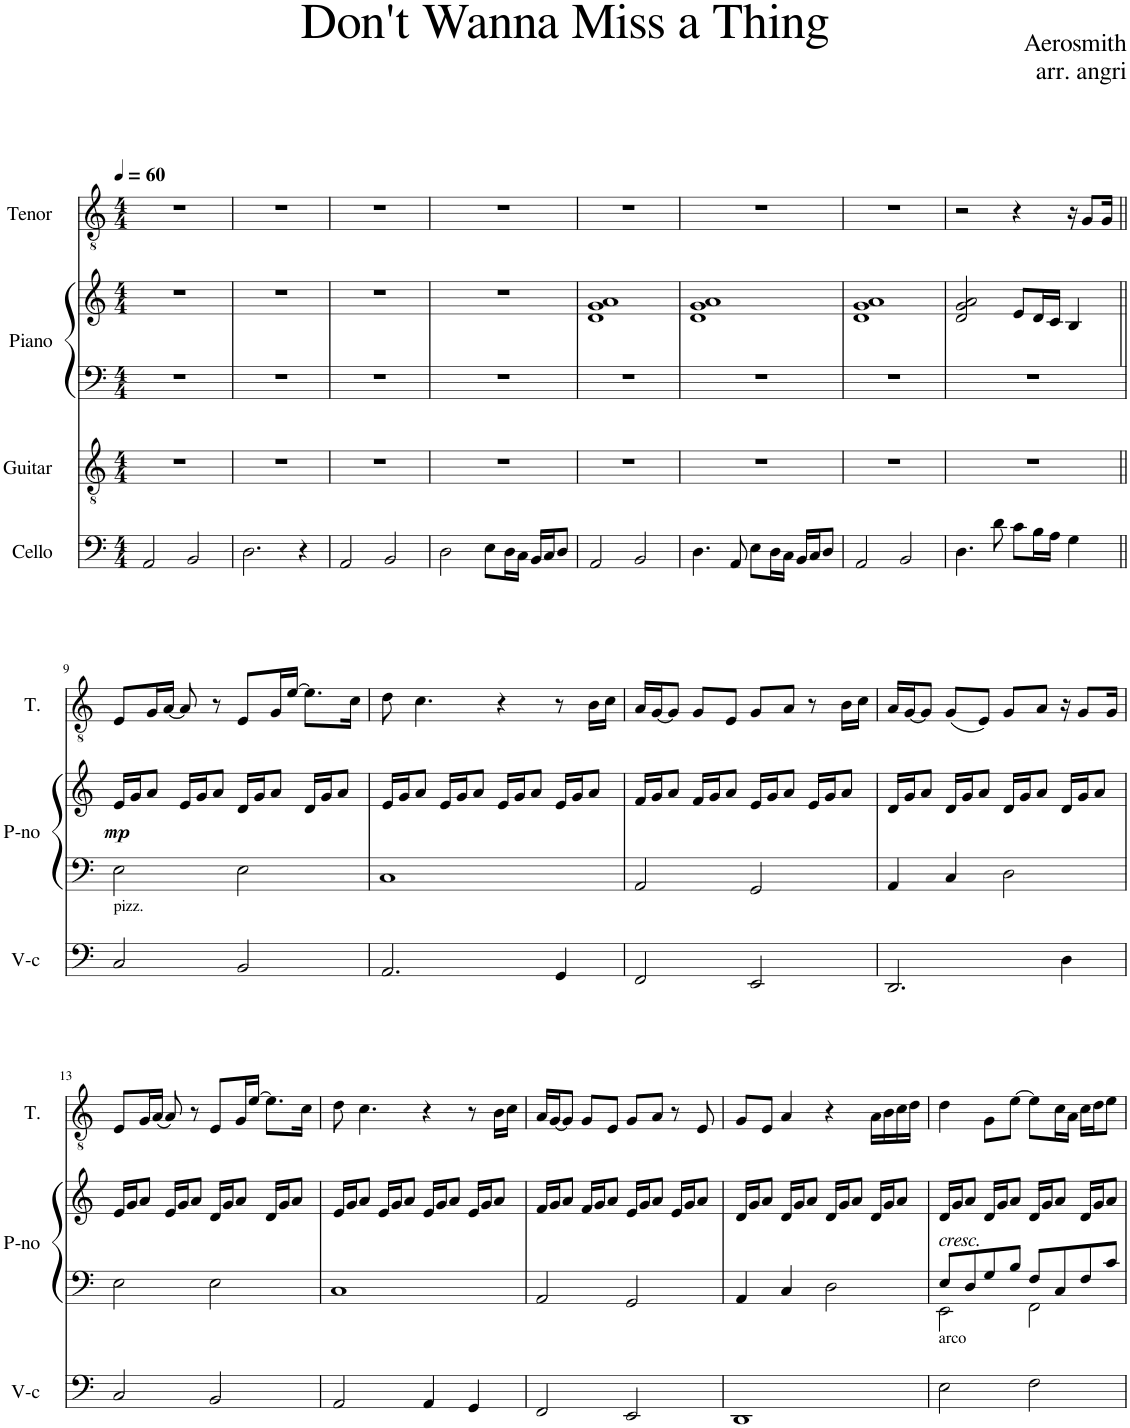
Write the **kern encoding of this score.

**kern	**kern	**kern	**kern	**dynam	**kern
*part4	*part3	*part2	*part2	*part2	*part1
*staff5	*staff4	*staff3	*staff2	*staff2/3	*staff1
*I"Cello	*I"Guitar	*I"Piano	*	*	*I"Tenor
*	*I'Guit	*I'P-no	*	*	*I'T.
*clefF4	*clefGv2	*clefF4	*clefG2	*	*clefGv2
*k[]	*k[]	*k[]	*k[]	*	*k[]
*M4/4	*M4/4	*M4/4	*M4/4	*	*M4/4
*MM60	*MM60	*MM60	*MM60	*	*MM60
=1	=1	=1	=1	=1	=1
2AA/	1r	1r	1r	.	1r
2BB/	.	.	.	.	.
=2	=2	=2	=2	=2	=2
2.D\	1r	1r	1r	.	1r
4r	.	.	.	.	.
=3	=3	=3	=3	=3	=3
2AA/	1r	1r	1r	.	1r
2BB/	.	.	.	.	.
=4	=4	=4	=4	=4	=4
2D\	1r	1r	1r	.	1r
8E\L	.	.	.	.	.
16D\L	.	.	.	.	.
16C\JJ	.	.	.	.	.
16BB/LL	.	.	.	.	.
16C/J	.	.	.	.	.
8D/J	.	.	.	.	.
=5	=5	=5	=5	=5	=5
2AA/	1r	1r	1d 1g 1a	.	1r
2BB/	.	.	.	.	.
=6	=6	=6	=6	=6	=6
4.D\	1r	1r	1d 1g 1a	.	1r
8AA/	.	.	.	.	.
8E\L	.	.	.	.	.
16D\L	.	.	.	.	.
16C\JJ	.	.	.	.	.
16BB/LL	.	.	.	.	.
16C/J	.	.	.	.	.
8D/J	.	.	.	.	.
=7	=7	=7	=7	=7	=7
2AA/	1r	1r	1d 1g 1a	.	1r
2BB/	.	.	.	.	.
=8	=8	=8	=8	=8	=8
4.D\	1r	1r	2d/ 2g/ 2a/	.	2r
8d\	.	.	.	.	.
8c\L	.	.	8e/L	.	4r
16B\L	.	.	16d/L	.	.
16A\JJ	.	.	16c/JJ	.	.
4G\	.	.	4B/	.	16r
.	.	.	.	.	8G/L
.	.	.	.	.	16G/Jk
!!LO:LB:g=z
=9||	=9||	=9||	=9||	=9||	=9||
!LO:TX:a:t=pizz.	!	!	!	!	!
!	!	!	!	!LO:DY:b	!
2C/	1r	2E\	16e/LL	mp	8E/L
.	.	.	16g/J	.	.
.	.	.	8a/J	.	16G/L
.	.	.	.	.	[16A/JJ
.	.	.	16e/LL	.	8A/]
.	.	.	16g/J	.	.
.	.	.	8a/J	.	8r
2BB/	.	2E\	16d/LL	.	8E/L
.	.	.	16g/J	.	.
.	.	.	8a/J	.	16G/L
.	.	.	.	.	[16e/JJ
.	.	.	16d/LL	.	8.e\L]
.	.	.	16g/J	.	.
.	.	.	8a/J	.	.
.	.	.	.	.	16c\Jk
=10	=10	=10	=10	=10	=10
2.AA/	1r	1C	16e/LL	.	8d\
.	.	.	16g/J	.	.
.	.	.	8a/J	.	4.c\
.	.	.	16e/LL	.	.
.	.	.	16g/J	.	.
.	.	.	8a/J	.	.
.	.	.	16e/LL	.	4r
.	.	.	16g/J	.	.
.	.	.	8a/J	.	.
4GG/	.	.	16e/LL	.	8r
.	.	.	16g/J	.	.
.	.	.	8a/J	.	16B\LL
.	.	.	.	.	16c\JJ
=11	=11	=11	=11	=11	=11
2FF/	1r	2AA/	16f/LL	.	16A/LL
.	.	.	16g/J	.	[16G/J
.	.	.	8a/J	.	8G/J]
.	.	.	16f/LL	.	8G/L
.	.	.	16g/J	.	.
.	.	.	8a/J	.	8E/J
2EE/	.	2GG/	16e/LL	.	8G/L
.	.	.	16g/J	.	.
.	.	.	8a/J	.	8A/J
.	.	.	16e/LL	.	8r
.	.	.	16g/J	.	.
.	.	.	8a/J	.	16B\LL
.	.	.	.	.	16c\JJ
=12	=12	=12	=12	=12	=12
2.DD/	1r	4AA/	16d/LL	.	16A/LL
.	.	.	16g/J	.	[16G/J
.	.	.	8a/J	.	8G/J]
.	.	4C/	16d/LL	.	(8G/L
.	.	.	16g/J	.	.
.	.	.	8a/J	.	8E/J)
.	.	2D\	16d/LL	.	8G/L
.	.	.	16g/J	.	.
.	.	.	8a/J	.	8A/J
4D\	.	.	16d/LL	.	16r
.	.	.	16g/J	.	8G/L
.	.	.	8a/J	.	.
.	.	.	.	.	16G/Jk
!!LO:LB:g=z
=13	=13	=13	=13	=13	=13
2C/	1r	2E\	16e/LL	.	8E/L
.	.	.	16g/J	.	.
.	.	.	8a/J	.	16G/L
.	.	.	.	.	(16A/JJ
.	.	.	16e/LL	.	8A/)
.	.	.	16g/J	.	.
.	.	.	8a/J	.	8r
2BB/	.	2E\	16d/LL	.	8E/L
.	.	.	16g/J	.	.
.	.	.	8a/J	.	16G/L
.	.	.	.	.	[16e/JJ
.	.	.	16d/LL	.	8.e\L]
.	.	.	16g/J	.	.
.	.	.	8a/J	.	.
.	.	.	.	.	16c\Jk
=14	=14	=14	=14	=14	=14
2AA/	1r	1C	16e/LL	.	8d\
.	.	.	16g/J	.	.
.	.	.	8a/J	.	4.c\
.	.	.	16e/LL	.	.
.	.	.	16g/J	.	.
.	.	.	8a/J	.	.
4AA/	.	.	16e/LL	.	4r
.	.	.	16g/J	.	.
.	.	.	8a/J	.	.
4GG/	.	.	16e/LL	.	8r
.	.	.	16g/J	.	.
.	.	.	8a/J	.	16B\LL
.	.	.	.	.	16c\JJ
=15	=15	=15	=15	=15	=15
2FF/	1r	2AA/	16f/LL	.	16A/LL
.	.	.	16g/J	.	[16G/J
.	.	.	8a/J	.	8G/J]
.	.	.	16f/LL	.	8G/L
.	.	.	16g/J	.	.
.	.	.	8a/J	.	8E/J
2EE/	.	2GG/	16e/LL	.	8G/L
.	.	.	16g/J	.	.
.	.	.	8a/J	.	8A/J
.	.	.	16e/LL	.	8r
.	.	.	16g/J	.	.
.	.	.	8a/J	.	8E/
=16	=16	=16	=16	=16	=16
1DD	1r	4AA/	16d/LL	.	8G/L
.	.	.	16g/J	.	.
.	.	.	8a/J	.	8E/J
.	.	4C/	16d/LL	.	4A/
.	.	.	16g/J	.	.
.	.	.	8a/J	.	.
.	.	2D\	16d/LL	.	4r
.	.	.	16g/J	.	.
.	.	.	8a/J	.	.
.	.	.	16d/LL	.	16A\LL
.	.	.	16g/J	.	16B\
.	.	.	8a/J	.	16c\
.	.	.	.	.	16d\JJ
=17	=17	=17	=17	=17	=17
*	*	*^	*	*	*
!	!	!	!	!LO:TX:b:i:t=cresc.	!	!
!LO:TX:a:t=arco	!	!	!	!	!	!
2E\	1r	8E/L	2EE\	16d/LL	.	4d\
.	.	.	.	16g/J	.	.
.	.	8D/	.	8a/J	.	.
.	.	8G/	.	16d/LL	.	8G\L
.	.	.	.	16g/J	.	.
.	.	8B/J	.	8a/J	.	[8e\J
2F\	.	8F/L	2FF\	16d/LL	.	8e\L]
.	.	.	.	16g/J	.	.
.	.	8C/	.	8a/J	.	16c\L
.	.	.	.	.	.	16A\JJ
.	.	8F/	.	16d/LL	.	16c\LL
.	.	.	.	16g/J	.	16d\J
.	.	8c/J	.	8a/J	.	8e\J
*	*	*v	*v	*	*	*
=	=	=	=	=	=
*-	*-	*-	*-	*-	*-
